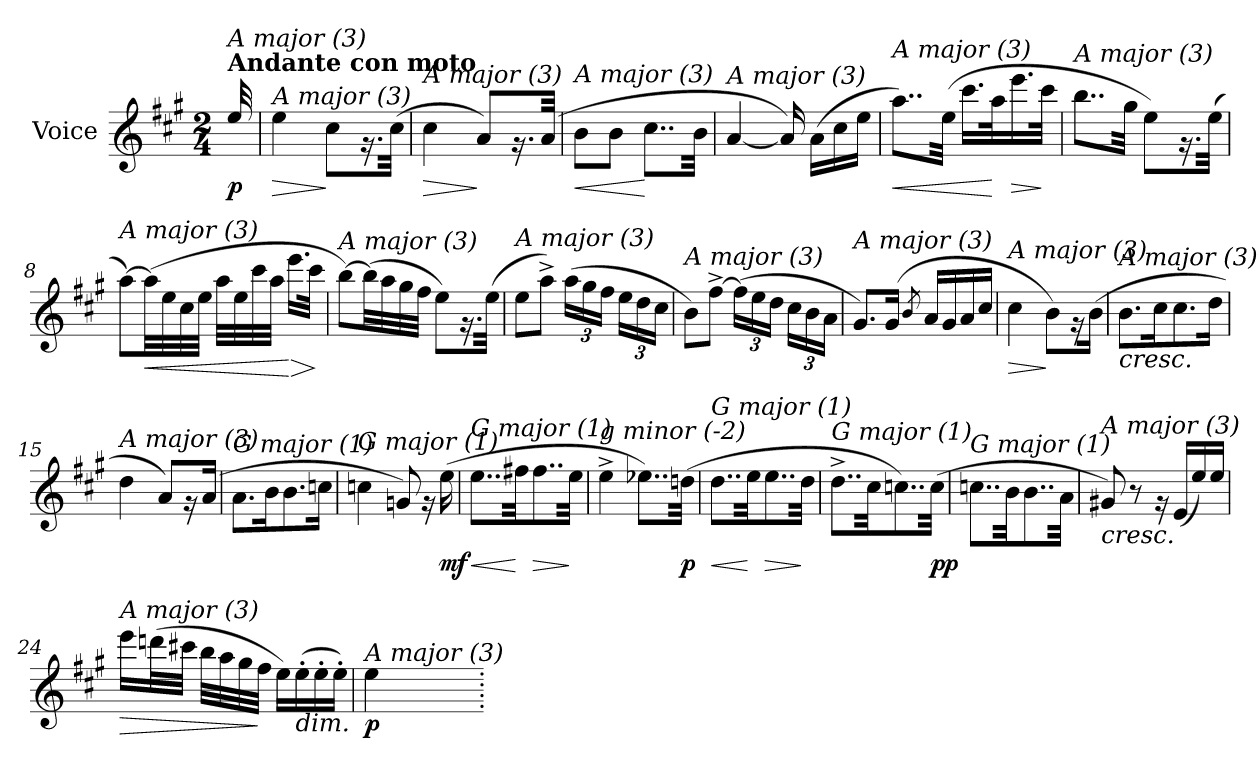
**kern	**dynam
*part1	*part1
*staff1	*staff1
*I"Voice	*
*I'V	*
*clefG2	*
*k[f#c#g#]	*
*M2/4	*
=1	=1
!LO:TX:a:B:t=Andante con moto	!
!LO:TX:i:t=A major (3)	!
!	!LO:DY:b
32ee/	p
=2	=2
!LO:TX:i:t=A major (3)	!
!	!LO:HP:b
4ee\	>
8cc#\L	]
16.rg	.
(>32cc#\Jkk	.
=3	=3
!LO:TX:i:t=A major (3)	!
!	!LO:HP:b
4cc#\	>
8a/L)	]
16.rg	.
(>32a/Jkk	.
=4	=4
!LO:TX:i:t=A major (3)	!
!	!LO:HP:b
8b\L	<
8b\J	.
8..cc#\L	[
32b\Jkk	.
=5	=5
!LO:TX:i:t=A major (3)	!
[4a/	.
16a/])	.
(>16a\LL	.
16cc#\	.
16ee\JJ	.
=6	=6
!LO:TX:i:t=A major (3)	!
!	!LO:HP:b
8..aa\L)	<
(>32ee\Jkk	.
16.ccc#\LL	.
32aa\K	[
!	!LO:HP:b
16.eee\	>
32ccc#\JJk	]
!!LO:LB:g=z
=7	=7
!LO:TX:i:t=A major (3)	!
8..bb\L	.
32gg#\Jkk	.
8ee\L)	.
16.rg	.
(>32ee\Jkk	.
=8	=8
!LO:TX:i:t=A major (3)	!
[8aa\L)	.
!	!LO:HP:b
(>32aa\LL]	<
32ee\	.
32cc#\	.
32ee\JJJ	.
32aa\LLL	.
32ee\	.
32ccc#\	.
32aa\JJJ	.
!	!LO:HP:n=1:b
16.eee\LL	[ >
32ccc#\JJk	.
.	]
=9	=9
!LO:TX:i:t=A major (3)	!
[8bb\L)	.
(>32bb\LL]	.
32aa\	.
32gg#\	.
32ff#\JJJ	.
8ee\L)	.
16.rg	.
(>32ee\Jkk	.
=10	=10
!LO:TX:i:t=A major (3)	!
8ee\L	.
8aa^\J)	.
*Xbrackettup	*
(>24aa\LL	.
24gg#\	.
24ff#\JJ	.
24ee\LL	.
24dd\	.
24cc#\JJ	.
!!LO:LB:g=z
=11	=11
!LO:TX:i:t=A major (3)	!
8b\L)	.
[8ff#^\J	.
(>24ff#\LL]	.
24ee\	.
24dd\JJ	.
24cc#\LL	.
24b\	.
24a\JJ	.
=12	=12
!LO:TX:i:t=A major (3)	!
8.g#/L)	.
(>16g#/Jk	.
8qb/	.
16a/LL	.
16g#/	.
16a/	.
16cc#/JJ	.
=13	=13
!LO:TX:i:t=A major (3)	!
!	!LO:HP:b
4cc#\	>
8b\L)	]
16rg	.
(>16b\Jk	.
=14	=14
!LO:TX:b:i:t=cresc.	!
!LO:TX:i:t=A major (3)	!
8.b\L	.
16cc#\K	.
8.cc#\	.
16dd\Jk	.
=15	=15
!LO:TX:i:t=A major (3)	!
4dd\	.
8a/L)	.
16rg	.
(>16a/Jk	.
!!LO:LB:g=z
=16	=16
!LO:TX:i:t=G major (1)	!
8.a\L	.
16b\K	.
8.b\	.
16ccn\Jk	.
=17	=17
!LO:TX:i:t=G major (1)	!
4ccn\	.
8gn/)	.
16rg	.
!	!LO:DY:b
(>16ee\	mf
=18	=18
!LO:TX:i:t=G major (1)	!
!	!LO:HP:b
8..ee\L	<
32ff#X\KK	[
!	!LO:HP:b
8..ff#\	>
32ee\Jkk	]
=19	=19
!LO:TX:i:t=g minor (-2)	!
4ee^\	.
8..ee-Xi\L)	.
!	!LO:DY:b
(>32ddn\Jkk	p
=20	=20
!LO:TX:i:t=G major (1)	!
!	!LO:HP:b
8..dd\L	<
32ee\KK	[
!	!LO:HP:b
8..ee\	>
32dd\Jkk	]
!!LO:LB:g=z
=21	=21
!LO:TX:i:t=G major (1)	!
8..dd^\L	.
32cc#\KK	.
8..ccn\)	.
!	!LO:DY:b
(>32cc\Jkk	pp
=22	=22
!LO:TX:i:t=G major (1)	!
8..ccn\L	.
32b\KK	.
8..b\	.
32a\Jkk	.
=23	=23
!LO:TX:b:i:t=cresc.	!
!LO:TX:i:t=A major (3)	!
8g#X/)	.
8r	.
16rg	.
(<16e/LL	.
16ee/)	.
16ee/JJ	.
=24	=24
!LO:TX:i:t=A major (3)	!
!	!LO:HP:b
16eee\LL	>
(>32dddn\L	.
32ccc#X\JJJ	.
32bb\LLL	.
32aa\	.
32gg#\	.
32ff#\JJJ	]
16ee\LL)	.
!LO:TX:b:i:t=dim.	!
(>16ee'\	.
16ee'\	.
16ee'\JJ)	.
=25	=25
!LO:TX:i:t=A major (3)	!
!	!LO:DY:b
4ee\	p
=.	=.
*-	*-
